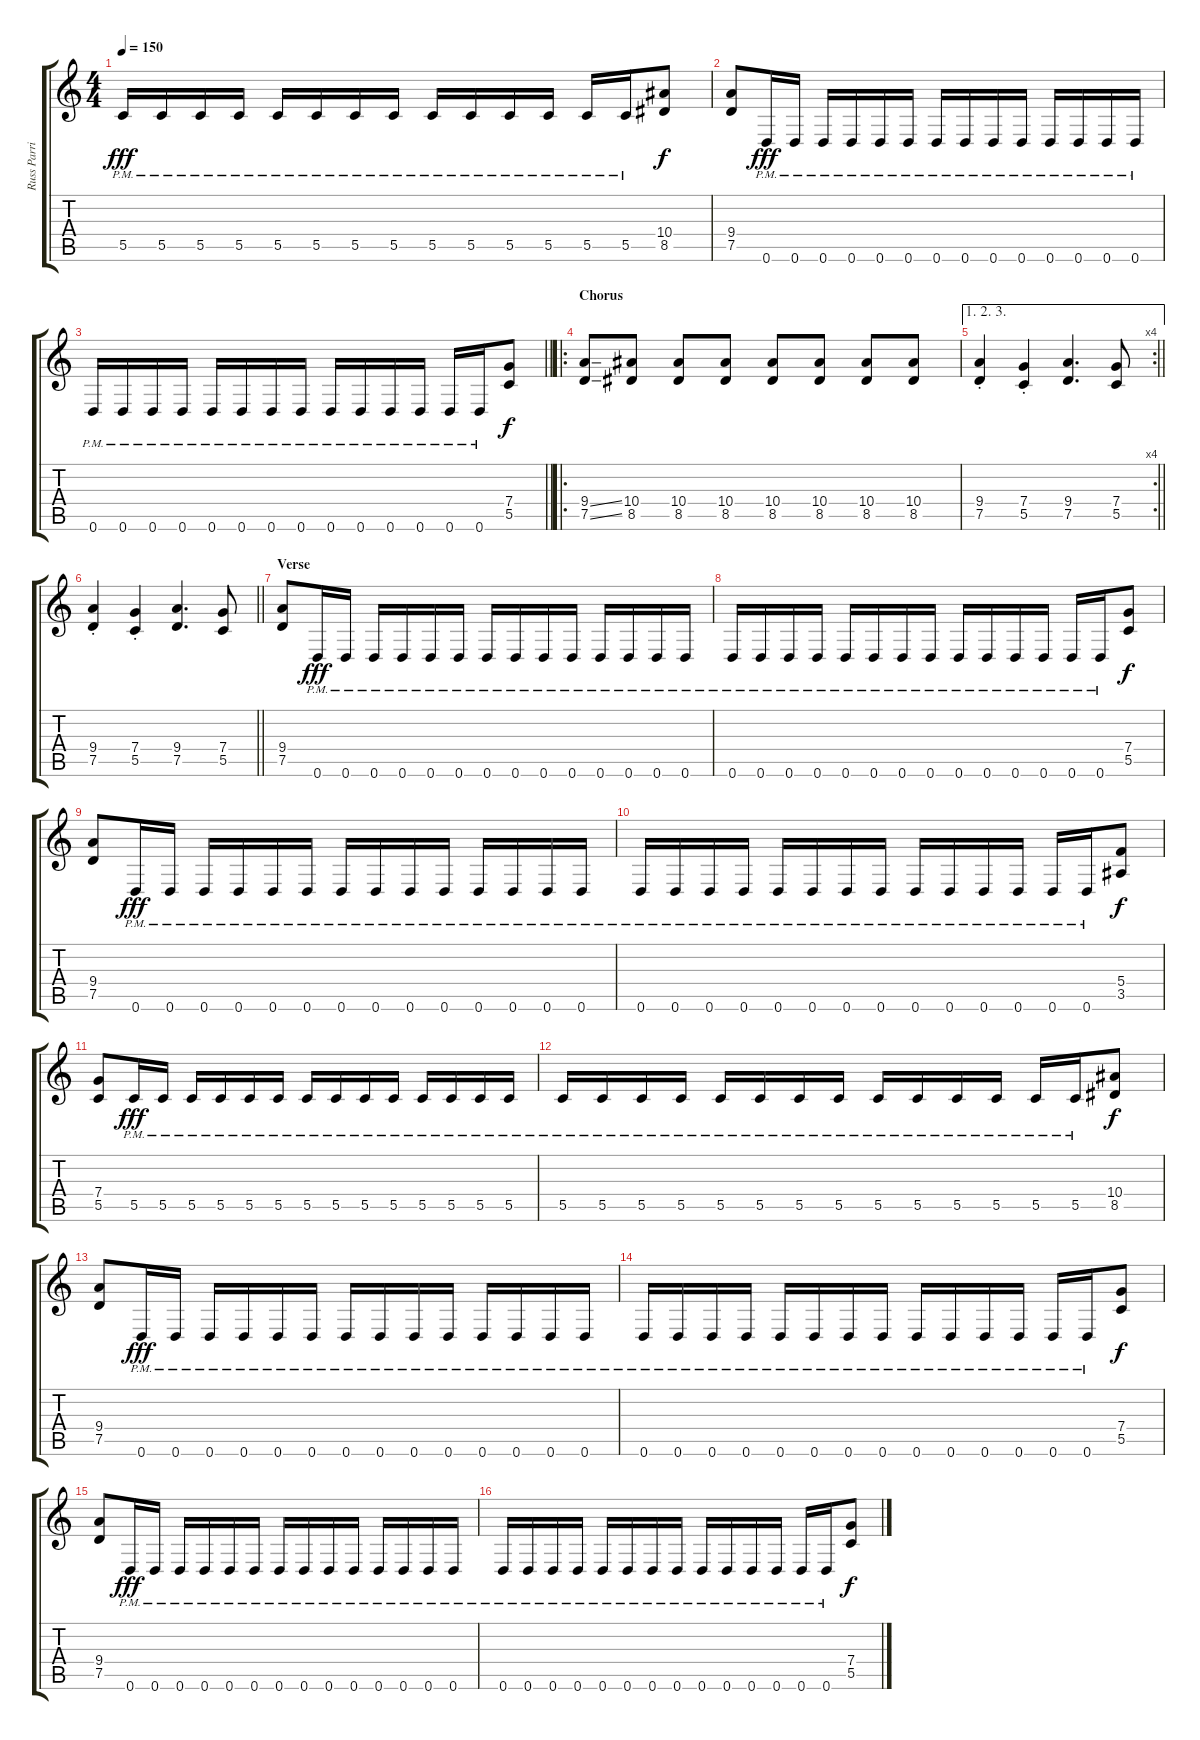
\track ("Russ Parrish" "Russ Parri") {instrument distortionguitar}
\staff {score tabs}
\tuning (D4 A3 F3 C3 G2 D2) {hide}
\ts (4 4)
\tempo 150
\clef g2
\ks c
5.5{pm}.16{dy fff} 5.5{pm}.16 5.5{pm}.16 5.5{pm}.16 5.5{pm}.16 5.5{pm}.16 5.5{pm}.16 5.5{pm}.16 5.5{pm}.16 5.5{pm}.16 5.5{pm}.16 5.5{pm}.16 5.5{pm}.16 5.5{pm}.16 (10.4 8.5).8{dy f} |
(9.4 7.5).8 0.6{pm}.16{dy fff} 0.6{pm}.16 0.6{pm}.16 0.6{pm}.16 0.6{pm}.16 0.6{pm}.16 0.6{pm}.16 0.6{pm}.16 0.6{pm}.16 0.6{pm}.16 0.6{pm}.16 0.6{pm}.16 0.6{pm}.16 0.6{pm}.16 |
\barLineRight lightlight
0.6{pm}.16 0.6{pm}.16 0.6{pm}.16 0.6{pm}.16 0.6{pm}.16 0.6{pm}.16 0.6{pm}.16 0.6{pm}.16 0.6{pm}.16 0.6{pm}.16 0.6{pm}.16 0.6{pm}.16 0.6{pm}.16 0.6{pm}.16 (7.4 5.5).8{dy f} |
\ro
\section ("" "Chorus")
(9.4{ss} 7.5{ss}).8 (10.4 8.5).8 (10.4 8.5).8 (10.4 8.5).8 (10.4 8.5).8 (10.4 8.5).8 (10.4 8.5).8 (10.4 8.5).8 |
\ae (1 2 3)
\rc 4
\barLineRight lightlight
(9.4{st} 7.5{st}).4 (7.4{st} 5.5{st}).4 (9.4 7.5).4{d} (7.4 5.5).8 |
\barLineRight lightlight
(9.4{st} 7.5{st}).4 (7.4{st} 5.5{st}).4 (9.4 7.5).4{d} (7.4 5.5).8 |
\section ("" "Verse")
(9.4 7.5).8 0.6{pm}.16{dy fff} 0.6{pm}.16 0.6{pm}.16 0.6{pm}.16 0.6{pm}.16 0.6{pm}.16 0.6{pm}.16 0.6{pm}.16 0.6{pm}.16 0.6{pm}.16 0.6{pm}.16 0.6{pm}.16 0.6{pm}.16 0.6{pm}.16 |
0.6{pm}.16 0.6{pm}.16 0.6{pm}.16 0.6{pm}.16 0.6{pm}.16 0.6{pm}.16 0.6{pm}.16 0.6{pm}.16 0.6{pm}.16 0.6{pm}.16 0.6{pm}.16 0.6{pm}.16 0.6{pm}.16 0.6{pm}.16 (7.4 5.5).8{dy f} |
(9.4 7.5).8 0.6{pm}.16{dy fff} 0.6{pm}.16 0.6{pm}.16 0.6{pm}.16 0.6{pm}.16 0.6{pm}.16 0.6{pm}.16 0.6{pm}.16 0.6{pm}.16 0.6{pm}.16 0.6{pm}.16 0.6{pm}.16 0.6{pm}.16 0.6{pm}.16 |
0.6{pm}.16 0.6{pm}.16 0.6{pm}.16 0.6{pm}.16 0.6{pm}.16 0.6{pm}.16 0.6{pm}.16 0.6{pm}.16 0.6{pm}.16 0.6{pm}.16 0.6{pm}.16 0.6{pm}.16 0.6{pm}.16 0.6{pm}.16 (5.4 3.5).8{dy f} |
(7.4 5.5).8 5.5{pm}.16{dy fff} 5.5{pm}.16 5.5{pm}.16 5.5{pm}.16 5.5{pm}.16 5.5{pm}.16 5.5{pm}.16 5.5{pm}.16 5.5{pm}.16 5.5{pm}.16 5.5{pm}.16 5.5{pm}.16 5.5{pm}.16 5.5{pm}.16 |
5.5{pm}.16 5.5{pm}.16 5.5{pm}.16 5.5{pm}.16 5.5{pm}.16 5.5{pm}.16 5.5{pm}.16 5.5{pm}.16 5.5{pm}.16 5.5{pm}.16 5.5{pm}.16 5.5{pm}.16 5.5{pm}.16 5.5{pm}.16 (10.4 8.5).8{dy f} |
(9.4 7.5).8 0.6{pm}.16{dy fff} 0.6{pm}.16 0.6{pm}.16 0.6{pm}.16 0.6{pm}.16 0.6{pm}.16 0.6{pm}.16 0.6{pm}.16 0.6{pm}.16 0.6{pm}.16 0.6{pm}.16 0.6{pm}.16 0.6{pm}.16 0.6{pm}.16 |
0.6{pm}.16 0.6{pm}.16 0.6{pm}.16 0.6{pm}.16 0.6{pm}.16 0.6{pm}.16 0.6{pm}.16 0.6{pm}.16 0.6{pm}.16 0.6{pm}.16 0.6{pm}.16 0.6{pm}.16 0.6{pm}.16 0.6{pm}.16 (7.4 5.5).8{dy f} |
(9.4 7.5).8 0.6{pm}.16{dy fff} 0.6{pm}.16 0.6{pm}.16 0.6{pm}.16 0.6{pm}.16 0.6{pm}.16 0.6{pm}.16 0.6{pm}.16 0.6{pm}.16 0.6{pm}.16 0.6{pm}.16 0.6{pm}.16 0.6{pm}.16 0.6{pm}.16 |
0.6{pm}.16 0.6{pm}.16 0.6{pm}.16 0.6{pm}.16 0.6{pm}.16 0.6{pm}.16 0.6{pm}.16 0.6{pm}.16 0.6{pm}.16 0.6{pm}.16 0.6{pm}.16 0.6{pm}.16 0.6{pm}.16 0.6{pm}.16 (7.4 5.5).8{dy f}
